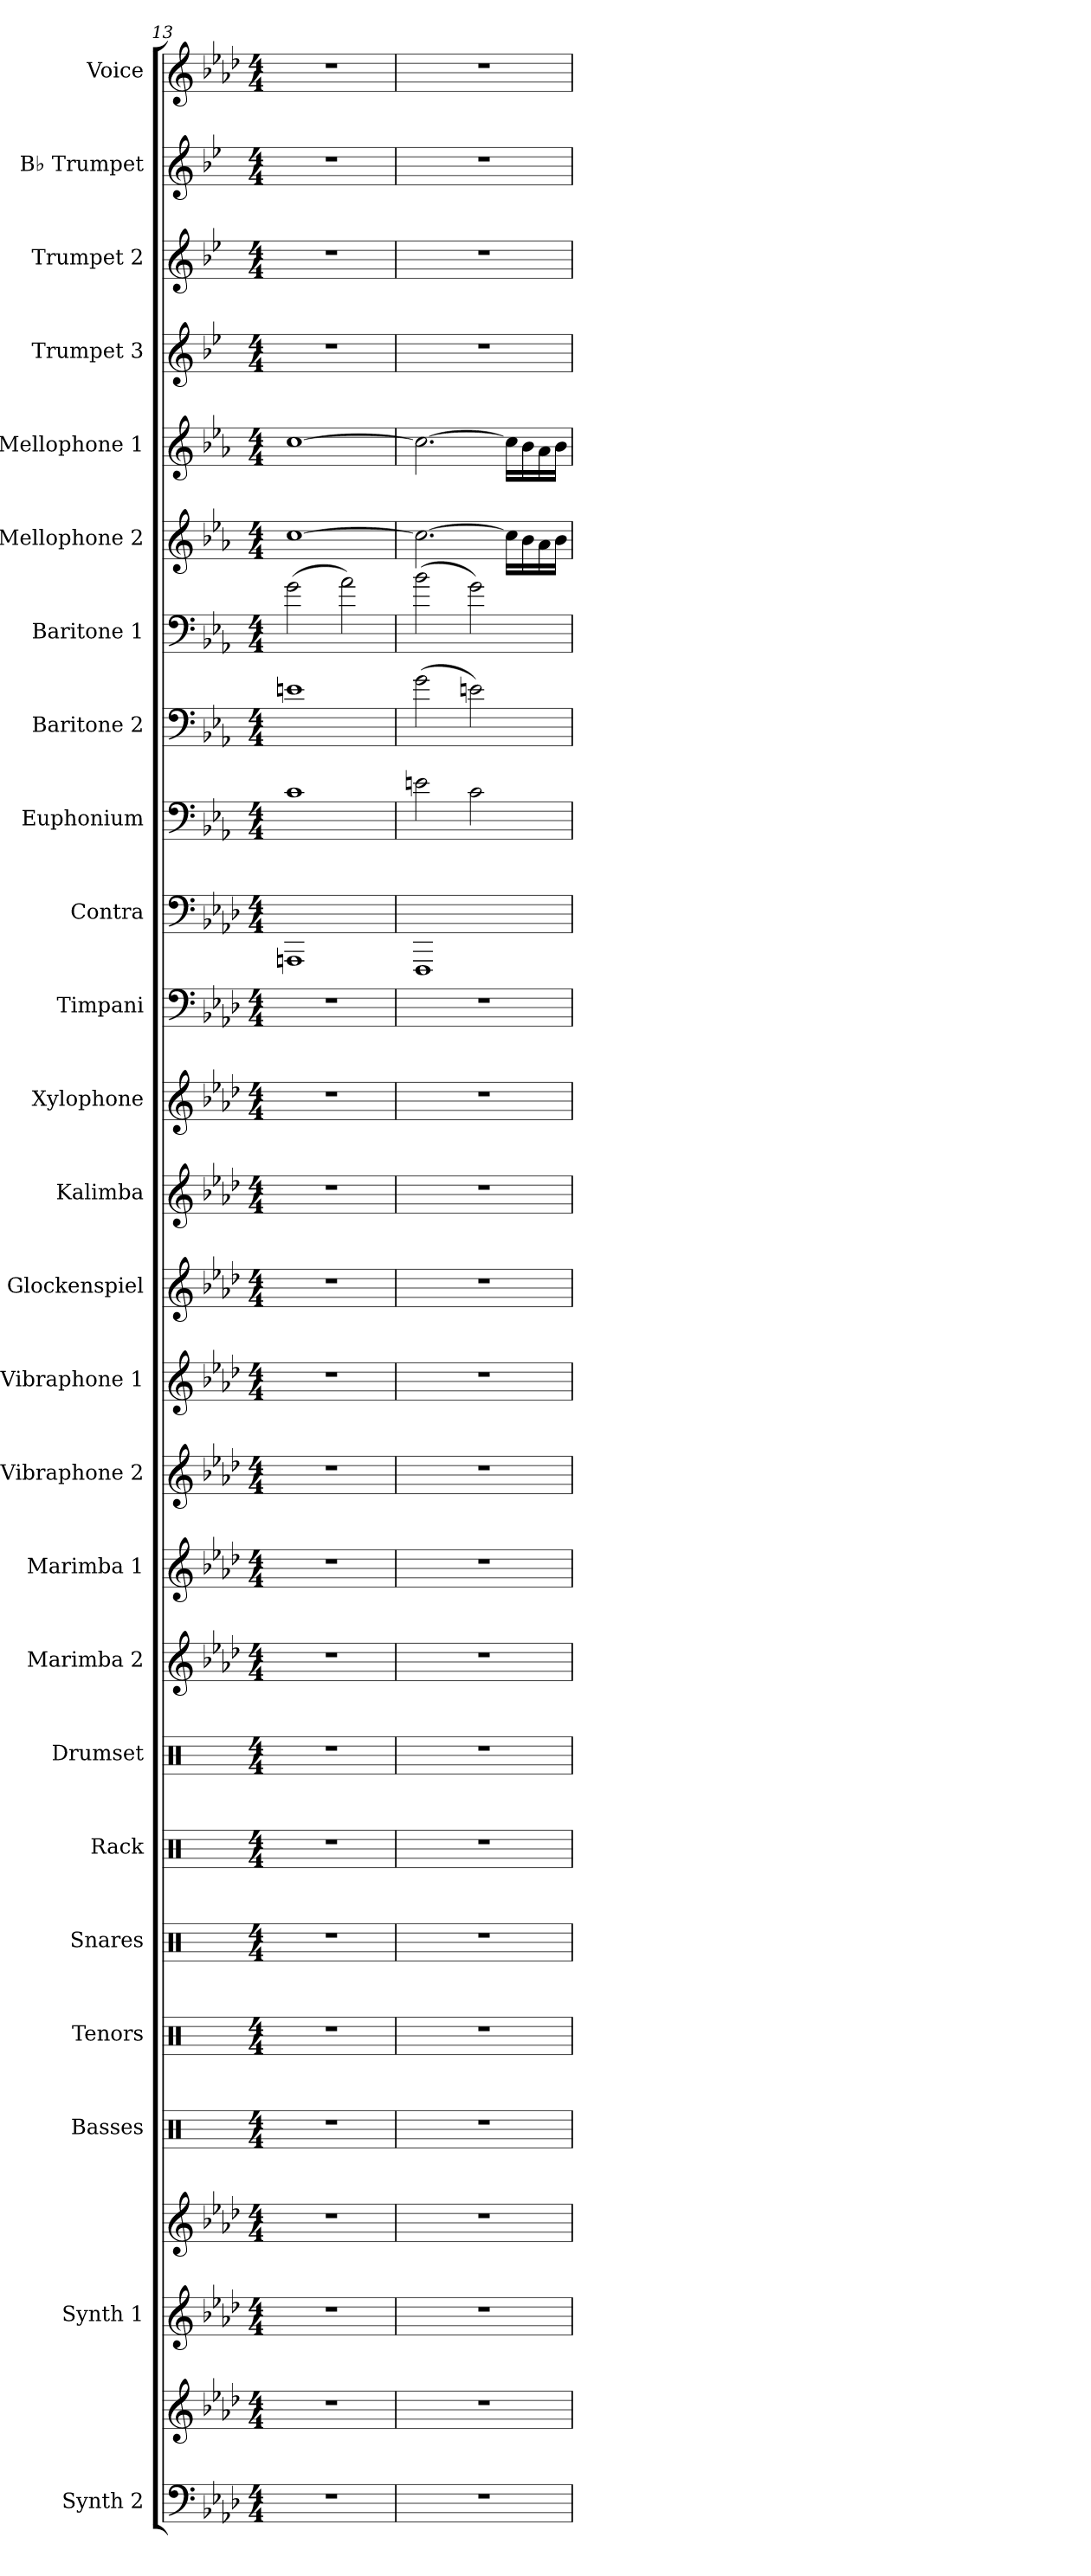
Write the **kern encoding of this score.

**kern	**kern	**kern	**kern	**kern	**kern	**kern	**kern	**kern	**kern	**kern	**kern	**kern	**kern	**kern	**kern	**kern	**kern	**kern	**kern	**kern	**kern	**kern	**kern	**kern	**kern	**kern
*part25	*part25	*part24	*part24	*part23	*part22	*part21	*part20	*part19	*part18	*part17	*part16	*part15	*part14	*part13	*part12	*part11	*part10	*part9	*part8	*part7	*part6	*part5	*part4	*part3	*part2	*part1
*staff27	*staff26	*staff25	*staff24	*staff23	*staff22	*staff21	*staff20	*staff19	*staff18	*staff17	*staff16	*staff15	*staff14	*staff13	*staff12	*staff11	*staff10	*staff9	*staff8	*staff7	*staff6	*staff5	*staff4	*staff3	*staff2	*staff1
*I"Synth 2	*	*I"Synth 1	*	*I"Basses	*I"Tenors	*I"Snares	*I"Rack	*I"Drumset	*I"Marimba 2	*I"Marimba 1	*I"Vibraphone 2	*I"Vibraphone 1	*I"Glockenspiel	*I"Kalimba	*I"Xylophone	*I"Timpani	*I"Contra	*I"Euphonium	*I"Baritone 2	*I"Baritone 1	*I"Mellophone 2	*I"Mellophone 1	*I"Trumpet 3	*I"Trumpet 2	*I"B♭ Trumpet	*I"Voice
*I'Synth 2	*	*I'Synth1	*	*I'Basses	*I'Tenors	*I'Snares	*I'Rack	*I'Drs.	*I'Mrm. 2	*I'Mrm. 1	*I'Vib. 2	*I'Vib. 1	*I'Glk.	*I'Kal.	*I'Xyl.	*I'Timp.	*I'Contra	*I'Euph	*I'Bari 2	*I'Bari 1	*I'Mello 2	*I'Mello 1	*I'Tpt. 3	*I'Tpt. 2	*I'Tpt. 1	*I'Vo.
*clefF4	*clefG2	*clefG2	*clefG2	*clefX	*clefX	*clefX	*clefX	*clefX	*clefG2	*clefG2	*clefG2	*clefG2	*clefG2	*clefG2	*clefG2	*clefF4	*clefF4	*clefF4	*clefF4	*clefF4	*clefG2	*clefG2	*clefG2	*clefG2	*clefG2	*clefG2
*	*	*	*	*	*	*	*	*	*	*	*	*	*ITrd-14c-24	*	*ITrd-7c-12	*	*	*ITrd4c7	*ITrd4c7	*ITrd4c7	*ITrd4c7	*ITrd4c7	*ITrd1c2	*ITrd1c2	*ITrd1c2	*
*k[b-e-a-d-]	*k[b-e-a-d-]	*k[b-e-a-d-]	*k[b-e-a-d-]	*k[]	*k[]	*k[]	*k[]	*k[]	*k[b-e-a-d-]	*k[b-e-a-d-]	*k[b-e-a-d-]	*k[b-e-a-d-]	*k[b-e-a-d-]	*k[b-e-a-d-]	*k[b-e-a-d-]	*k[b-e-a-d-]	*k[b-e-a-d-]	*k[b-e-a-d-]	*k[b-e-a-d-]	*k[b-e-a-d-]	*k[b-e-a-d-]	*k[b-e-a-d-]	*k[b-e-a-d-]	*k[b-e-a-d-]	*k[b-e-a-d-]	*k[b-e-a-d-]
*M4/4	*M4/4	*M4/4	*M4/4	*M4/4	*M4/4	*M4/4	*M4/4	*M4/4	*M4/4	*M4/4	*M4/4	*M4/4	*M4/4	*M4/4	*M4/4	*M4/4	*M4/4	*M4/4	*M4/4	*M4/4	*M4/4	*M4/4	*M4/4	*M4/4	*M4/4	*M4/4
=13	=13	=13	=13	=13	=13	=13	=13	=13	=13	=13	=13	=13	=13	=13	=13	=13	=13	=13	=13	=13	=13	=13	=13	=13	=13	=13
1r	1r	1r	1r	1r	1r	1r	1r	1r	1r	1r	1r	1r	1r	1r	1r	1r	1AAAn	1F	1An	(2c\	[1f	[1f	1r	1r	1r	1r
.	.	.	.	.	.	.	.	.	.	.	.	.	.	.	.	.	.	.	.	2d-\)	.	.	.	.	.	.
=14	=14	=14	=14	=14	=14	=14	=14	=14	=14	=14	=14	=14	=14	=14	=14	=14	=14	=14	=14	=14	=14	=14	=14	=14	=14	=14
1r	1r	1r	1r	1r	1r	1r	1r	1r	1r	1r	1r	1r	1r	1r	1r	1r	1FFF	2An\	(2c\	(2e-\	2.f\_	2.f\_	1r	1r	1r	1r
.	.	.	.	.	.	.	.	.	.	.	.	.	.	.	.	.	.	2F\	2An\)	2c\)	.	.	.	.	.	.
.	.	.	.	.	.	.	.	.	.	.	.	.	.	.	.	.	.	.	.	.	16f\LL]	16f\LL]	.	.	.	.
.	.	.	.	.	.	.	.	.	.	.	.	.	.	.	.	.	.	.	.	.	16e-\	16e-\	.	.	.	.
.	.	.	.	.	.	.	.	.	.	.	.	.	.	.	.	.	.	.	.	.	16d-\	16d-\	.	.	.	.
.	.	.	.	.	.	.	.	.	.	.	.	.	.	.	.	.	.	.	.	.	16e-\JJ	16e-\JJ	.	.	.	.
=	=	=	=	=	=	=	=	=	=	=	=	=	=	=	=	=	=	=	=	=	=	=	=	=	=	=
*-	*-	*-	*-	*-	*-	*-	*-	*-	*-	*-	*-	*-	*-	*-	*-	*-	*-	*-	*-	*-	*-	*-	*-	*-	*-	*-
